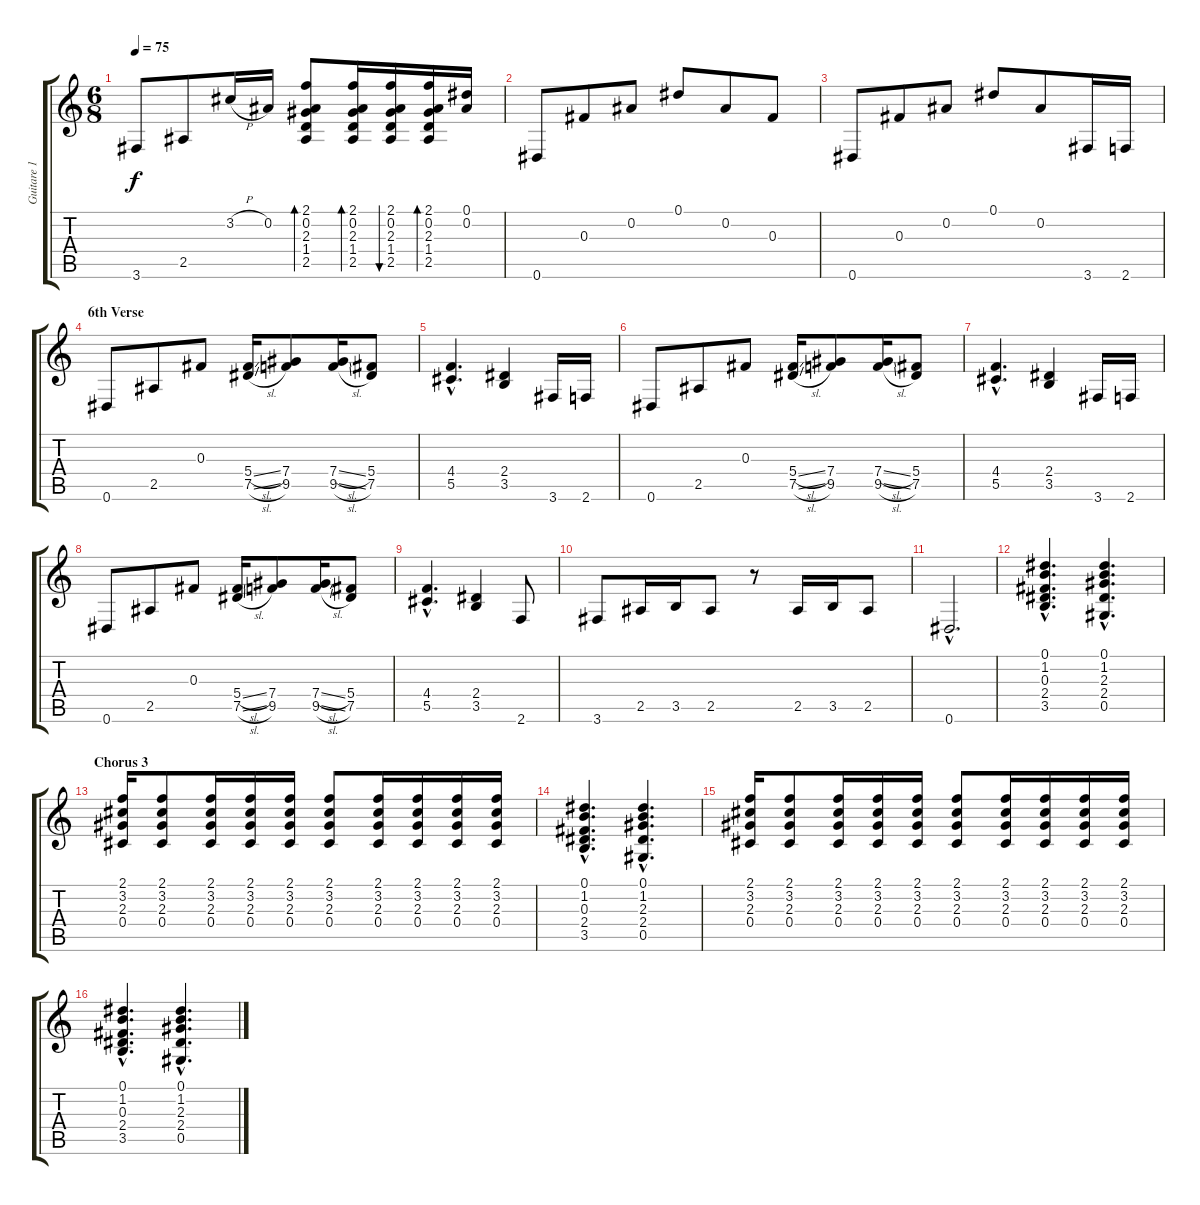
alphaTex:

\track ("Guitare 1 ( Kirk Hammett )" "Guitare 1 ") {instrument electricguitarclean}
\staff {score tabs}
\tuning (Eb4 Bb3 Gb3 Db3 Ab2 Eb2) {hide}
\ts (6 8)
\tempo 75
\clef g2
\ks c
3.6.8{dy f} 2.5.8 3.2{h}.16 0.2.16 (2.1 0.2 2.3 1.4 2.5).8{bd 30} (2.1 0.2 2.3 1.4 2.5).16{bd 30} (2.1 0.2 2.3 1.4 2.5).16{bu 30} (2.1 0.2 2.3 1.4 2.5).16{bd 30} (0.1 0.2).16 |
0.6.8 0.3.8 0.2.8 0.1.8 0.2.8 0.3.8 |
0.6.8 0.3.8 0.2.8 0.1.8 0.2.8 3.6.16 2.6.16 |
\section ("" "6th Verse")
0.6.8{volume 8} 2.5.8 0.3.8 (5.4{sl} 7.5{sl}).16 (7.4 9.5).8 (7.4{sl} 9.5{sl}).16 (5.4 7.5).8 |
(4.4{hac} 5.5{hac}).4{d} (2.4 3.5).4 3.6.16 2.6.16 |
0.6.8 2.5.8 0.3.8 (5.4{sl} 7.5{sl}).16 (7.4 9.5).8 (7.4{sl} 9.5{sl}).16 (5.4 7.5).8 |
(4.4{hac} 5.5{hac}).4{d} (2.4 3.5).4 3.6.16 2.6.16 |
0.6.8 2.5.8 0.3.8 (5.4{sl} 7.5{sl}).16 (7.4 9.5).8 (7.4{sl} 9.5{sl}).16 (5.4 7.5).8 |
(4.4{hac} 5.5{hac}).4{d} (2.4 3.5).4 2.6.8 |
3.6.8 2.5.16 3.5.16 2.5.8 r.8 2.5.16 3.5.16 2.5.8 |
0.6{hac}.2{d} |
(0.1{hac} 1.2{hac} 0.3{hac} 2.4{hac} 3.5{hac}).4{d} (0.1{hac} 1.2{hac} 2.3{hac} 2.4{hac} 0.5{hac}).4{d} |
\section ("" "Chorus 3")
(2.1 3.2 2.3 0.4).16{volume 8} (2.1 3.2 2.3 0.4).8 (2.1 3.2 2.3 0.4).16 (2.1 3.2 2.3 0.4).16 (2.1 3.2 2.3 0.4).16 (2.1 3.2 2.3 0.4).8 (2.1 3.2 2.3 0.4).16 (2.1 3.2 2.3 0.4).16 (2.1 3.2 2.3 0.4).16 (2.1 3.2 2.3 0.4).16 |
(0.1{hac} 1.2{hac} 0.3{hac} 2.4{hac} 3.5{hac}).4{d} (0.1{hac} 1.2{hac} 2.3{hac} 2.4{hac} 0.5{hac}).4{d} |
(2.1 3.2 2.3 0.4).16 (2.1 3.2 2.3 0.4).8 (2.1 3.2 2.3 0.4).16 (2.1 3.2 2.3 0.4).16 (2.1 3.2 2.3 0.4).16 (2.1 3.2 2.3 0.4).8 (2.1 3.2 2.3 0.4).16 (2.1 3.2 2.3 0.4).16 (2.1 3.2 2.3 0.4).16 (2.1 3.2 2.3 0.4).16 |
(0.1{hac} 1.2{hac} 0.3{hac} 2.4{hac} 3.5{hac}).4{d} (0.1{hac} 1.2{hac} 2.3{hac} 2.4{hac} 0.5{hac}).4{d}
